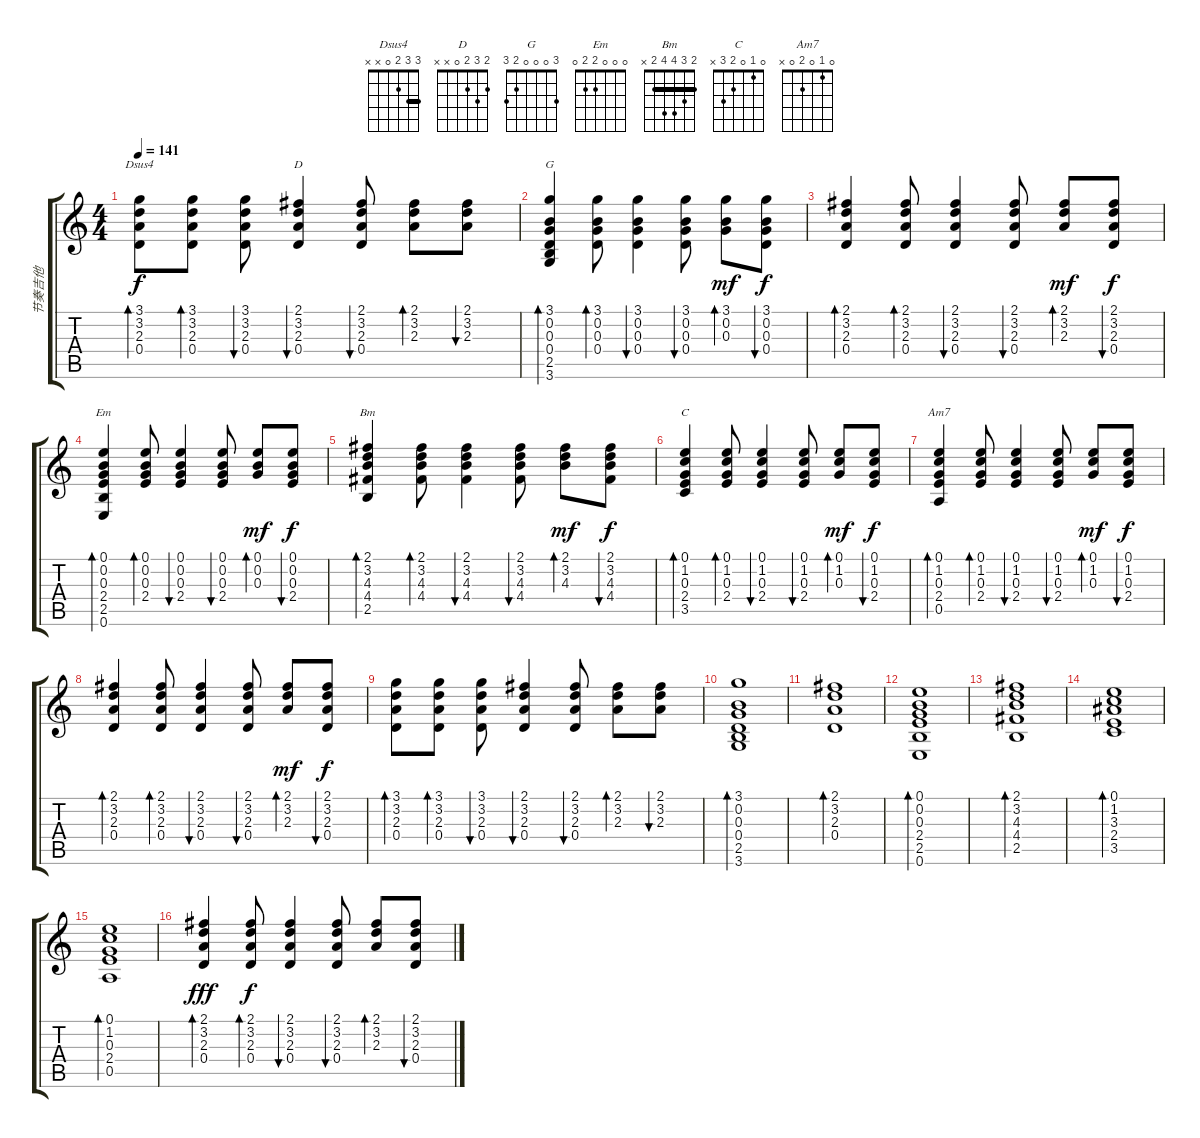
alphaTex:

\track ("节奏吉他" "节奏吉他") {instrument acousticguitarsteel}
\staff {score tabs}
\tuning (E4 B3 G3 D3 A2 E2) {hide}
\chord ("Dsus4" 3 3 2 0 x x) {barre 3}
\chord ("D" 2 3 2 0 x x)
\chord ("G" 3 0 0 0 2 3)
\chord ("Em" 0 0 0 2 2 0)
\chord ("Bm" 2 3 4 4 2 x) {barre 2}
\chord ("C" 0 1 0 2 3 x)
\chord ("Am7" 0 1 0 2 0 x)
\ts (4 4)
\tempo 141
\clef g2
\ks c
(3.1 3.2 2.3 0.4).8{bd 60 ch "Dsus4" dy f} (3.1 3.2 2.3 0.4).8{bd 60} (3.1 3.2 2.3 0.4).8{bu 60} (2.1 3.2 2.3 0.4).4{bu 60 ch "D"} (2.1 3.2 2.3 0.4).8{bu 60} (2.1 3.2 2.3).8{bd 60} (2.1 3.2 2.3).8{bu 60} |
(3.1 0.2 0.3 0.4 2.5 3.6).4{bd 60 ch "G"} (3.1 0.2 0.3 0.4).8{bd 60} (3.1 0.2 0.3 0.4).4{bu 60} (3.1 0.2 0.3 0.4).8{bu 60} (3.1 0.2 0.3).8{bd 60 dy mf} (3.1 0.2 0.3 0.4).8{bu 60 dy f} |
(2.1 3.2 2.3 0.4).4{bd 60} (2.1 3.2 2.3 0.4).8{bd 60} (2.1 3.2 2.3 0.4).4{bu 60} (2.1 3.2 2.3 0.4).8{bu 60} (2.1 3.2 2.3).8{bd 60 dy mf} (2.1 3.2 2.3 0.4).8{bu 60 dy f} |
(0.1 0.2 0.3 2.4 2.5 0.6).4{bd 60 ch "Em"} (0.1 0.2 0.3 2.4).8{bd 60} (0.1 0.2 0.3 2.4).4{bu 60} (0.1 0.2 0.3 2.4).8{bu 60} (0.1 0.2 0.3).8{bd 60 dy mf} (0.1 0.2 0.3 2.4).8{bu 60 dy f} |
(2.1 3.2 4.3 4.4 2.5).4{bd 60 ch "Bm"} (2.1 3.2 4.3 4.4).8{bd 60} (2.1 3.2 4.3 4.4).4{bu 60} (2.1 3.2 4.3 4.4).8{bu 60} (2.1 3.2 4.3).8{bd 60 dy mf} (2.1 3.2 4.3 4.4).8{bu 60 dy f} |
(0.1 1.2 0.3 2.4 3.5).4{bd 60 ch "C"} (0.1 1.2 0.3 2.4).8{bd 60} (0.1 1.2 0.3 2.4).4{bu 60} (0.1 1.2 0.3 2.4).8{bu 60} (0.1 1.2 0.3).8{bd 60 dy mf} (0.1 1.2 0.3 2.4).8{bu 60 dy f} |
(0.1 1.2 0.3 2.4 0.5).4{bd 60 ch "Am7"} (0.1 1.2 0.3 2.4).8{bd 60} (0.1 1.2 0.3 2.4).4{bu 60} (0.1 1.2 0.3 2.4).8{bu 60} (0.1 1.2 0.3).8{bd 60 dy mf} (0.1 1.2 0.3 2.4).8{bu 60 dy f} |
(2.1 3.2 2.3 0.4).4{bd 60} (2.1 3.2 2.3 0.4).8{bd 60} (2.1 3.2 2.3 0.4).4{bu 60} (2.1 3.2 2.3 0.4).8{bu 60} (2.1 3.2 2.3).8{bd 60 dy mf} (2.1 3.2 2.3 0.4).8{bu 60 dy f} |
(3.1 3.2 2.3 0.4).8{bd 60} (3.1 3.2 2.3 0.4).8{bd 60} (3.1 3.2 2.3 0.4).8{bu 60} (2.1 3.2 2.3 0.4).4{bu 60} (2.1 3.2 2.3 0.4).8{bu 60} (2.1 3.2 2.3).8{bd 60} (2.1 3.2 2.3).8{bu 60} |
(3.1 0.2 0.3 0.4 2.5 3.6).1{bd 120} |
(2.1 3.2 2.3 0.4).1{bd 120} |
(0.1 0.2 0.3 2.4 2.5 0.6).1{bd 120} |
(2.1 3.2 4.3 4.4 2.5).1{bd 120} |
(0.1 1.2 3.3 2.4 3.5).1{bd 120} |
(0.1 1.2 0.3 2.4 0.5).1{bd 120} |
(2.1 3.2 2.3 0.4).4{bd 60 dy fff volume 10} (2.1 3.2 2.3 0.4).8{bd 60 dy f} (2.1 3.2 2.3 0.4).4{bu 60} (2.1 3.2 2.3 0.4).8{bu 60} (2.1 3.2 2.3).8{bd 60} (2.1 3.2 2.3 0.4).8{bu 60}
